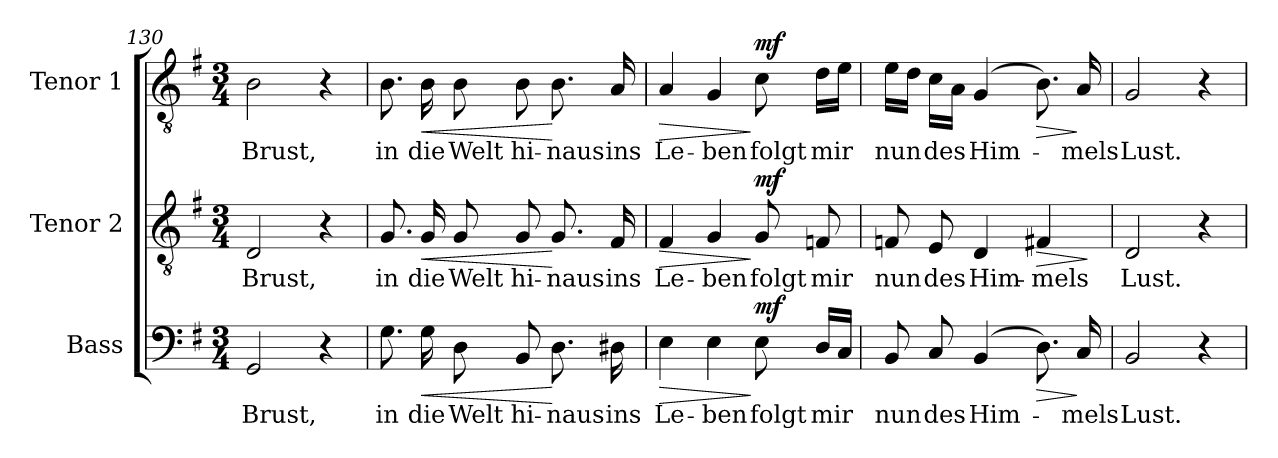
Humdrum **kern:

**kern	**text	**dynam	**kern	**text	**dynam	**kern	**text	**dynam
*part3	*part3	*part3	*part2	*part2	*part2	*part1	*part1	*part1
*staff3	*staff3	*staff3	*staff2	*staff2	*staff2	*staff1	*staff1	*staff1
*I"Bass	*	*	*I"Tenor 2	*	*	*I"Tenor 1	*	*
*clefF4	*	*	*clefGv2	*	*	*clefGv2	*	*
*k[f#]	*	*	*k[f#]	*	*	*k[f#]	*	*
*G:	*	*	*G:	*	*	*G:	*	*
*M3/4	*	*	*M3/4	*	*	*M3/4	*	*
=130	=130	=130	=130	=130	=130	=130	=130	=130
!	!LO:LY:b	!	!	!LO:LY:b	!	!	!LO:LY:b	!
2GG/	Brust,	.	2D/	Brust,	.	2B\	Brust,	.
4r	.	.	4r	.	.	4r	.	.
!!LO:LB:g=z
=131	=131	=131	=131	=131	=131	=131	=131	=131
!	!LO:LY:b	!	!	!LO:LY:b	!	!	!LO:LY:b	!
8.G\	in	.	8.G/	in	.	8.B\	in	.
!	!LO:LY:b	!LO:HP:b	!	!LO:LY:b	!LO:HP:b	!	!LO:LY:b	!LO:HP:b
16G\	die	<	16G/	die	<	16B\	die	<
!	!LO:LY:b	!	!	!LO:LY:b	!	!	!LO:LY:b	!
8D\	Welt	.	8G/	Welt	.	8B\	Welt	.
!	!LO:LY:b	!	!	!LO:LY:b	!	!	!LO:LY:b	!
8BB/	hi-	.	8G/	hi-	.	8B\	hi-	.
!	!LO:LY:b	!	!	!LO:LY:b	!	!	!LO:LY:b	!
8.D\	-naus	[	8.G/	-naus	[	8.B\	-naus	[
!	!LO:LY:b	!	!	!LO:LY:b	!	!	!LO:LY:b	!
16D#X\	ins	.	16F#/	ins	.	16A/	ins	.
=132	=132	=132	=132	=132	=132	=132	=132	=132
!	!LO:LY:b	!LO:HP:b	!	!LO:LY:b	!LO:HP:b	!	!LO:LY:b	!LO:HP:b
4E\	Le-	>	4F#/	Le-	>	4A/	Le-	>
!	!LO:LY:b	!	!	!LO:LY:b	!	!	!LO:LY:b	!
4E\	-ben	.	4G/	-ben	.	4G/	-ben	.
!	!LO:LY:b	!LO:DY:n=1:a	!	!LO:LY:b	!LO:DY:n=1:a	!	!LO:LY:b	!LO:DY:n=1:a
8E\	folgt	] mf	8G/	folgt	] mf	8c\	folgt	] mf
!	!LO:LY:b	!	!	!LO:LY:b	!	!	!LO:LY:b	!
16D/LL	mir	.	8Fn/	mir	.	16d\LL	mir	.
16C/JJ	.	.	.	.	.	16e\JJ	.	.
=133	=133	=133	=133	=133	=133	=133	=133	=133
!	!LO:LY:b	!	!	!LO:LY:b	!	!	!LO:LY:b	!
8BB/	nun	.	8Fn/	nun	.	16e\LL	nun	.
.	.	.	.	.	.	16d\JJ	.	.
!	!LO:LY:b	!	!	!LO:LY:b	!	!	!LO:LY:b	!
8C/	des	.	8E/	des	.	16c\LL	des	.
.	.	.	.	.	.	16A\JJ	.	.
!	!LO:LY:b	!	!	!LO:LY:b	!	!	!LO:LY:b	!
(4BB/	Him-	.	4D/	Him-	.	(4G/	Him-	.
!	!	!LO:HP:b	!	!LO:LY:b	!LO:HP:b	!	!	!LO:HP:b
8.D\)	.	>	4F#X/	-mels	>	8.B\)	.	>
!	!LO:LY:b	!	!	!	!	!	!LO:LY:b	!
16C/	-mels	]	.	.	.	16A/	-mels	]
.	.	.	.	.	]	.	.	.
=134	=134	=134	=134	=134	=134	=134	=134	=134
!	!LO:LY:b	!	!	!LO:LY:b	!	!	!LO:LY:b	!
2BB/	Lust.	.	2D/	Lust.	.	2G/	Lust.	.
4r	.	.	4r	.	.	4r	.	.
=	=	=	=	=	=	=	=	=
*-	*-	*-	*-	*-	*-	*-	*-	*-
